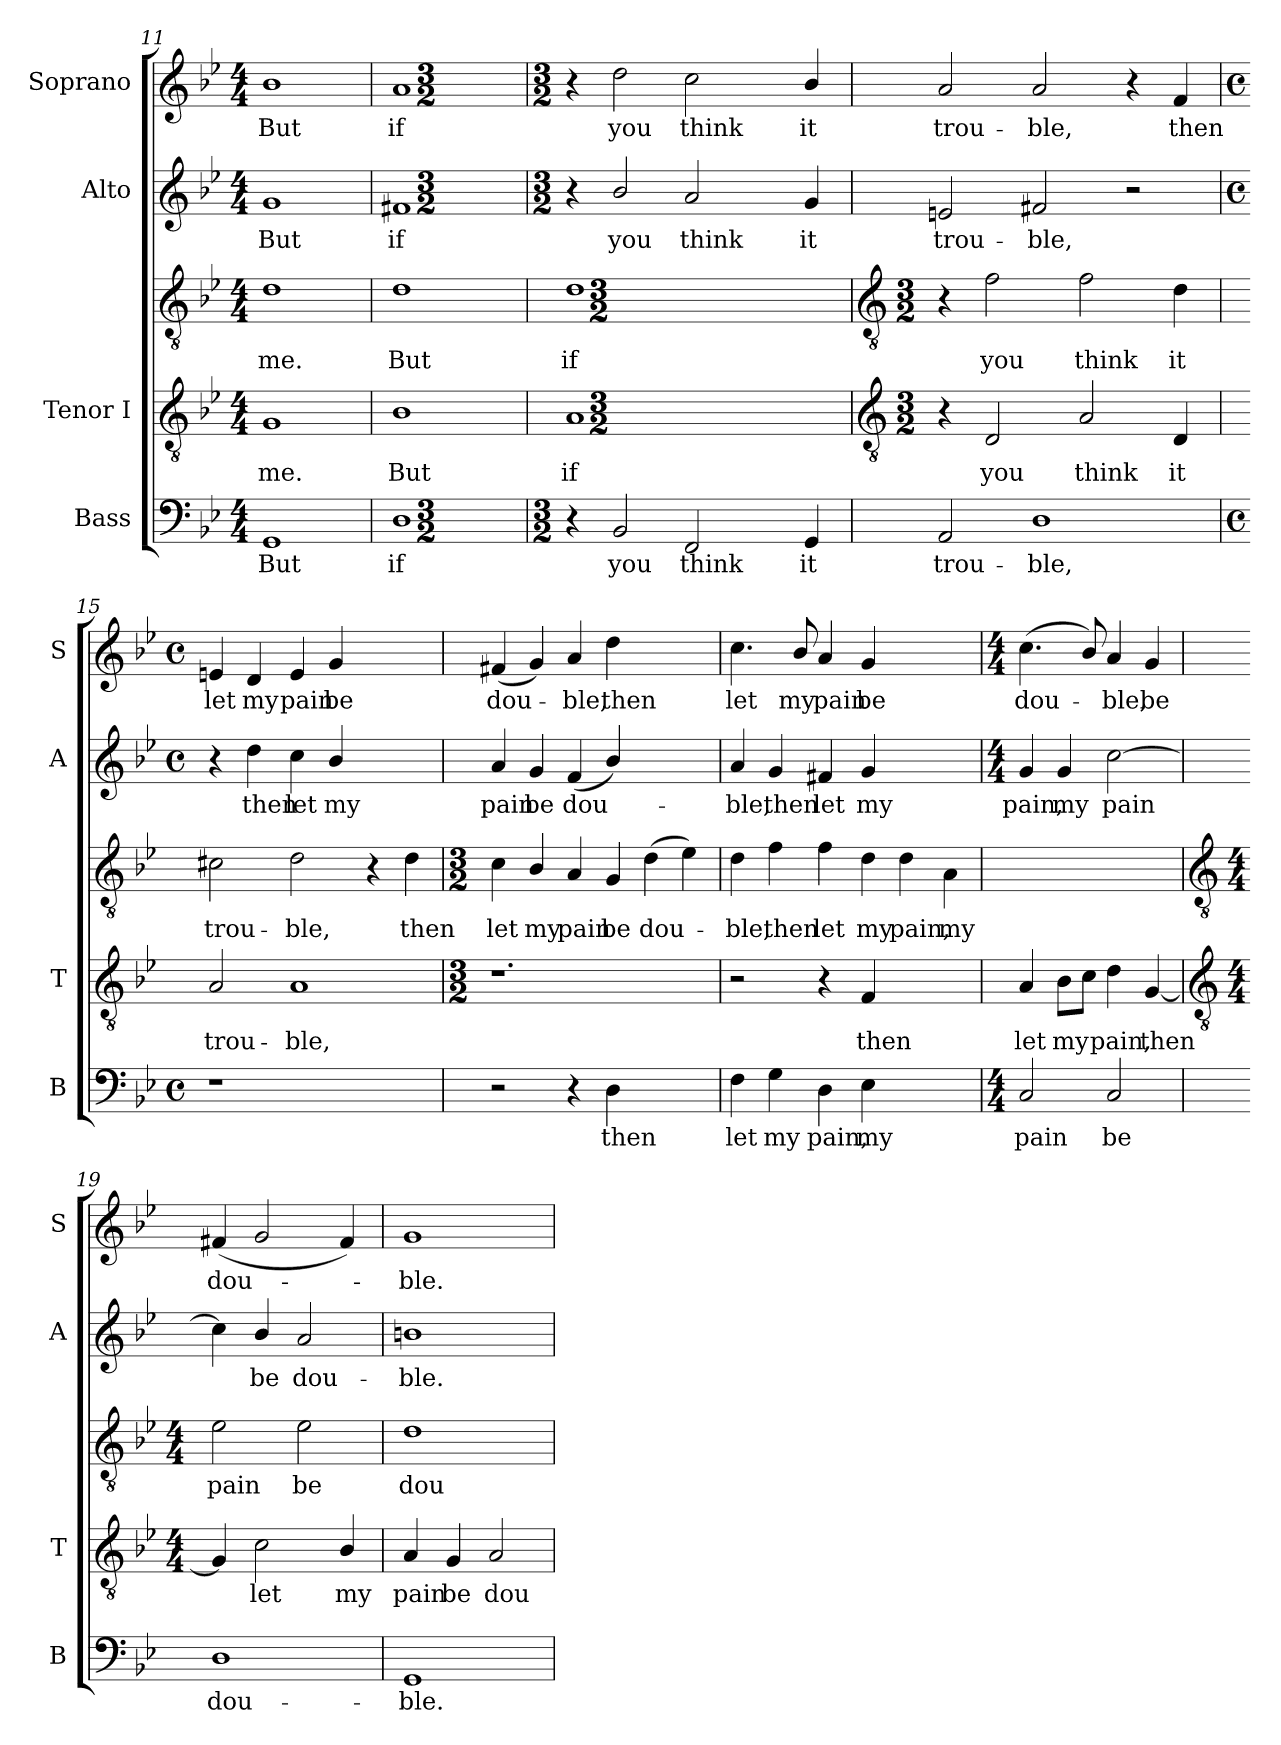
**kern	**text	**kern	**text	**kern	**text	**kern	**text	**kern	**text
*part4	*part4	*part3	*part3	*part3	*part3	*part2	*part2	*part1	*part1
*staff5	*staff5	*staff4	*staff4	*staff3	*staff3	*staff2	*staff2	*staff1	*staff1
*I"Bass	*	*I"Tenor I	*	*	*	*I"Alto	*	*I"Soprano	*
*I'B	*	*I'T	*	*	*	*I'A	*	*I'S	*
*clefF4	*	*clefGv2	*	*clefGv2	*	*clefG2	*	*clefG2	*
*k[b-e-]	*	*k[b-e-]	*	*k[b-e-]	*	*k[b-e-]	*	*k[b-e-]	*
*B-:	*	*B-:	*	*B-:	*	*B-:	*	*B-:	*
*M4/4	*	*M4/4	*	*M4/4	*	*M4/4	*	*M4/4	*
=11	=11	=11	=11	=11	=11	=11	=11	=11	=11
!	!LO:LY:b	!	!LO:LY:b	!	!LO:LY:b	!	!LO:LY:b	!	!LO:LY:b
1GG	But	1G	me.	1d	me.	1g	But	1b-	But
=12	=12	=12	=12	=12	=12	=12	=12	=12	=12
!	!LO:LY:b	!	!LO:LY:b	!	!LO:LY:b	!	!LO:LY:b	!	!LO:LY:b
1D	if	1B-	But	1d	But	1f#X	if	1a	if
*M3/2	*	*	*	*	*	*M3/2	*	*M3/2	*
!!LO:LB:g=z
=13	=13	=13	=13	=13	=13	=13	=13	=13	=13
*M3/2	*	*	*	*	*	*M3/2	*	*M3/2	*
!	!	!	!LO:LY:b	!	!LO:LY:b	!	!	!	!
4r	.	1A	if	1d	if	4r	.	4r	.
!	!LO:LY:b	!	!	!	!	!	!LO:LY:b	!	!LO:LY:b
2BB-	you	.	.	.	.	2b-/	you	2dd	you
!	!LO:LY:b	!	!	!	!	!	!LO:LY:b	!	!LO:LY:b
2FF	think	.	.	.	.	2a	think	2cc	think
*	*	*M3/2	*	*M3/2	*	*	*	*	*
.	.	2ryy	.	2ryy	.	.	.	.	.
!	!LO:LY:b	!	!	!	!	!	!LO:LY:b	!	!LO:LY:b
4GG	it	.	.	.	.	4g	it	4b-/	it
!!LO:LB:g=z
=14	=14	=14	=14	=14	=14	=14	=14	=14	=14
*	*	*clefGv2	*	*clefGv2	*	*	*	*	*
*	*	*M3/2	*	*M3/2	*	*	*	*	*
!	!LO:LY:b	!	!	!	!	!	!LO:LY:b	!	!LO:LY:b
2AA	trou-	4r	.	4r	.	2en	trou-	2a	trou-
!	!	!	!LO:LY:b	!	!LO:LY:b	!	!	!	!
.	.	2D	you	2f	you	.	.	.	.
!	!LO:LY:b	!	!	!	!	!	!LO:LY:b	!	!LO:LY:b
1D	-ble,	.	.	.	.	2f#X	-ble,	2a	-ble,
!	!	!	!LO:LY:b	!	!LO:LY:b	!	!	!	!
.	.	2A	think	2f	think	.	.	.	.
.	.	.	.	.	.	2r	.	4r	.
!	!	!	!LO:LY:b	!	!LO:LY:b	!	!	!	!LO:LY:b
.	.	4D	it	4d	it	.	.	4f	then
=15	=15	=15	=15	=15	=15	=15	=15	=15	=15
*M4/4	*	*	*	*	*	*M4/4	*	*M4/4	*
*met(c)	*	*	*	*	*	*met(c)	*	*met(c)	*
!	!	!	!LO:LY:b	!	!LO:LY:b	!	!	!	!LO:LY:b
1r	.	2A	trou-	2c#X	trou-	4r	.	4en	let
!	!	!	!	!	!	!	!LO:LY:b	!	!LO:LY:b
.	.	.	.	.	.	4dd	then	4d	my
!	!	!	!LO:LY:b	!	!LO:LY:b	!	!LO:LY:b	!	!LO:LY:b
.	.	1A	-ble,	2d	-ble,	4cc	let	4e	pain
!	!	!	!	!	!	!	!LO:LY:b	!	!LO:LY:b
.	.	.	.	.	.	4b-/	my	4g	be
2ryy	.	.	.	4r	.	2ryy	.	2ryy	.
!	!	!	!	!	!LO:LY:b	!	!	!	!
.	.	.	.	4d	then	.	.	.	.
=16	=16	=16	=16	=16	=16	=16	=16	=16	=16
*	*	*M3/2	*	*M3/2	*	*	*	*	*
!	!	!	!	!	!LO:LY:b	!	!LO:LY:b	!	!LO:LY:b
2r	.	1.r	.	4c	let	4a	pain	(<4f#X	dou-
!	!	!	!	!	!LO:LY:b	!	!LO:LY:b	!	!
.	.	.	.	4B-/	my	4g	be	4g)	.
!	!	!	!	!	!LO:LY:b	!	!LO:LY:b	!	!LO:LY:b
4r	.	.	.	4A	pain	(<4f	dou-	4a	ble,
!	!LO:LY:b	!	!	!	!LO:LY:b	!	!	!	!LO:LY:b
4D	then	.	.	4G	be	4b-/)	.	4dd	then
!	!	!	!	!	!LO:LY:b	!	!	!	!
2ryy	.	.	.	(>4d	dou-	2ryy	.	2ryy	.
.	.	.	.	4e-)	.	.	.	.	.
=17	=17	=17	=17	=17	=17	=17	=17	=17	=17
!	!LO:LY:b	!	!	!	!LO:LY:b	!	!LO:LY:b	!	!LO:LY:b
4F	let	2r	.	4d	-ble,	4a	ble,	4.cc	let
!	!LO:LY:b	!	!	!	!LO:LY:b	!	!LO:LY:b	!	!
4G	my	.	.	4f	then	4g	then	.	.
!	!	!	!	!	!	!	!	!	!LO:LY:b
.	.	.	.	.	.	.	.	8b-/	my
!	!LO:LY:b	!	!	!	!LO:LY:b	!	!LO:LY:b	!	!LO:LY:b
4D	pain,	4r	.	4f	let	4f#X	let	4a	pain
!	!LO:LY:b	!	!LO:LY:b	!	!LO:LY:b	!	!LO:LY:b	!	!LO:LY:b
4E-	my	4F	then	4d	my	4g	my	4g	be
!	!	!	!	!	!LO:LY:b	!	!	!	!
2ryy	.	2ryy	.	4d	pain,	2ryy	.	2ryy	.
!	!	!	!	!	!LO:LY:b	!	!	!	!
.	.	.	.	4A\	my	.	.	.	.
!!LO:LB:g=z
=18	=18	=18	=18	=18	=18	=18	=18	=18	=18
*M4/4	*	*	*	*	*	*M4/4	*	*M4/4	*
!	!LO:LY:b	!	!LO:LY:b	!	!	!	!LO:LY:b	!	!LO:LY:b
2C	pain	4A	let	1ryy	.	4g	pain,	(<4.cc	dou-
!	!	!	!LO:LY:b	!	!	!	!LO:LY:b	!	!
.	.	8B-L	my	.	.	4g	my	.	.
.	.	8cJ	.	.	.	.	.	8b-/)	.
!	!LO:LY:b	!	!LO:LY:b	!	!	!	!LO:LY:b	!	!LO:LY:b
2C	be	4d	pain,	.	.	[2cc	pain	4a	ble,
!	!	!	!LO:LY:b	!	!	!	!	!	!LO:LY:b
.	.	[4G	then	.	.	.	.	4g	be
!!LO:LB:g=z
=19	=19	=19	=19	=19	=19	=19	=19	=19	=19
*	*	*clefGv2	*	*clefGv2	*	*	*	*	*
*	*	*M4/4	*	*M4/4	*	*	*	*	*
!	!LO:LY:b	!	!	!	!LO:LY:b	!	!	!	!LO:LY:b
1D	dou-	4G]	.	2e-	pain	4cc]	.	(<4f#X	dou-
!	!	!	!LO:LY:b	!	!	!	!LO:LY:b	!	!
.	.	2c	let	.	.	4b-/	be	2g	.
!	!	!	!	!	!LO:LY:b	!	!LO:LY:b	!	!
.	.	.	.	2e-	be	2a	dou-	.	.
!	!	!	!LO:LY:b	!	!	!	!	!	!
.	.	4B-/	my	.	.	.	.	4f#)	.
=20	=20	=20	=20	=20	=20	=20	=20	=20	=20
!	!LO:LY:b	!	!LO:LY:b	!	!LO:LY:b	!	!LO:LY:b	!	!LO:LY:b
1GG	-ble.	4A	-pain	1d	dou-	1bn	-ble.	1g	ble.
!	!	!	!LO:LY:b	!	!	!	!	!	!
.	.	4G	be	.	.	.	.	.	.
!	!	!	!LO:LY:b	!	!	!	!	!	!
.	.	2A	dou-	.	.	.	.	.	.
=	=	=	=	=	=	=	=	=	=
*-	*-	*-	*-	*-	*-	*-	*-	*-	*-
